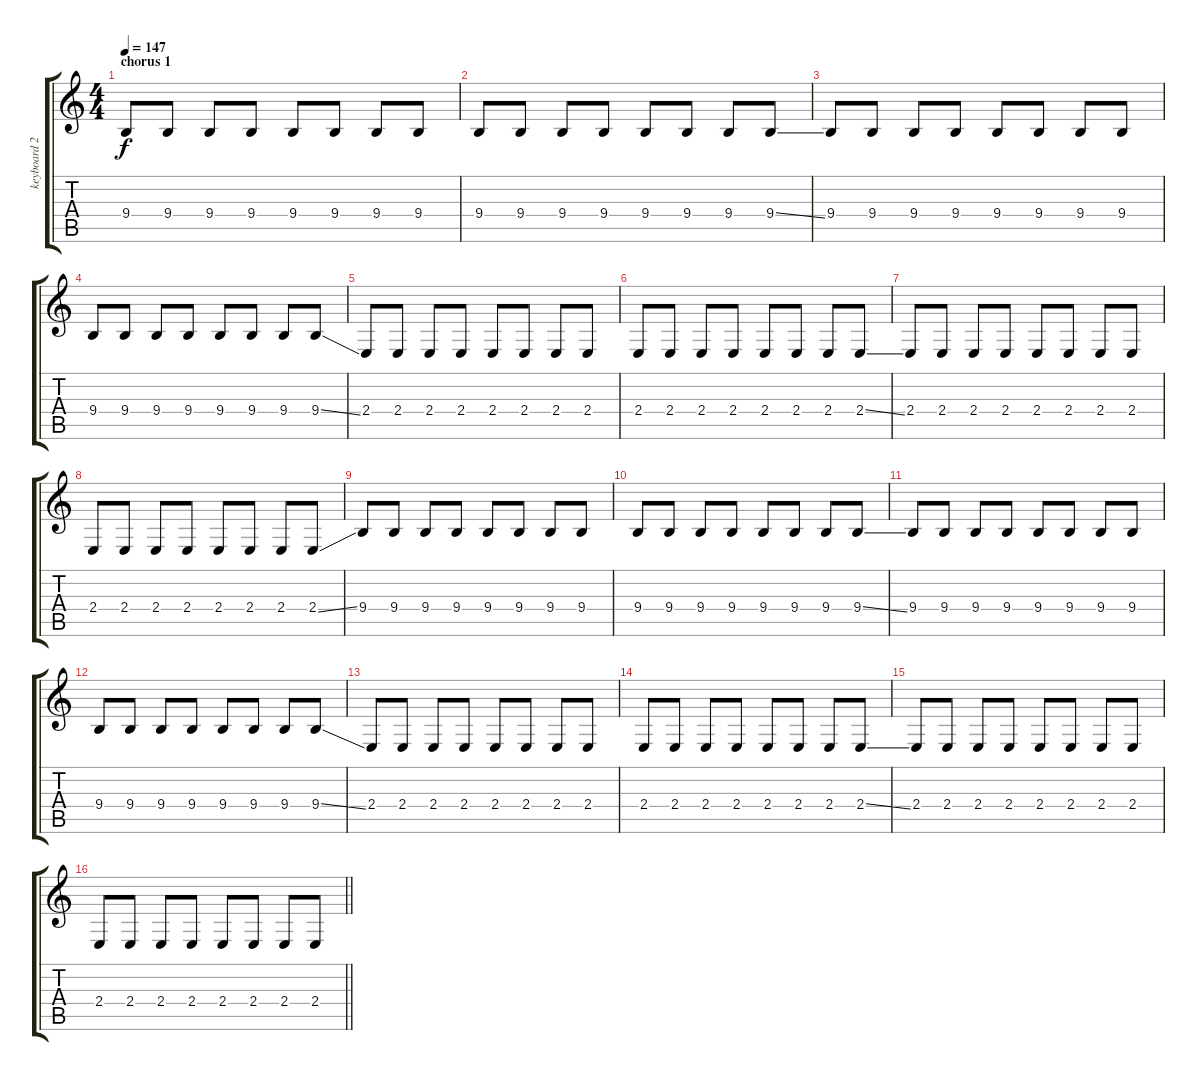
\track ("keyboard 2" "keyboard 2") {instrument fx8scifi}
\staff {score tabs}
\tuning (E4 B3 G3 D3 A2 E2) {hide}
\ts (4 4)
\section ("" "chorus 1")
\tempo 147
\clef g2
\ks c
9.4.8{dy f} 9.4.8 9.4.8 9.4.8 9.4.8 9.4.8 9.4.8 9.4.8 |
9.4.8 9.4.8 9.4.8 9.4.8 9.4.8 9.4.8 9.4.8 9.4{ss}.8 |
9.4.8 9.4.8 9.4.8 9.4.8 9.4.8 9.4.8 9.4.8 9.4.8 |
9.4.8 9.4.8 9.4.8 9.4.8 9.4.8 9.4.8 9.4.8 9.4{ss}.8 |
2.4.8 2.4.8 2.4.8 2.4.8 2.4.8 2.4.8 2.4.8 2.4.8 |
2.4.8 2.4.8 2.4.8 2.4.8 2.4.8 2.4.8 2.4.8 2.4{ss}.8 |
2.4.8 2.4.8 2.4.8 2.4.8 2.4.8 2.4.8 2.4.8 2.4.8 |
2.4.8 2.4.8 2.4.8 2.4.8 2.4.8 2.4.8 2.4.8 2.4{ss}.8 |
9.4.8 9.4.8 9.4.8 9.4.8 9.4.8 9.4.8 9.4.8 9.4.8 |
9.4.8 9.4.8 9.4.8 9.4.8 9.4.8 9.4.8 9.4.8 9.4{ss}.8 |
9.4.8 9.4.8 9.4.8 9.4.8 9.4.8 9.4.8 9.4.8 9.4.8 |
9.4.8 9.4.8 9.4.8 9.4.8 9.4.8 9.4.8 9.4.8 9.4{ss}.8 |
2.4.8 2.4.8 2.4.8 2.4.8 2.4.8 2.4.8 2.4.8 2.4.8 |
2.4.8 2.4.8 2.4.8 2.4.8 2.4.8 2.4.8 2.4.8 2.4{ss}.8 |
2.4.8 2.4.8 2.4.8 2.4.8 2.4.8 2.4.8 2.4.8 2.4.8 |
\barLineRight lightlight
2.4.8 2.4.8 2.4.8 2.4.8 2.4.8 2.4.8 2.4.8 2.4{ss}.8
